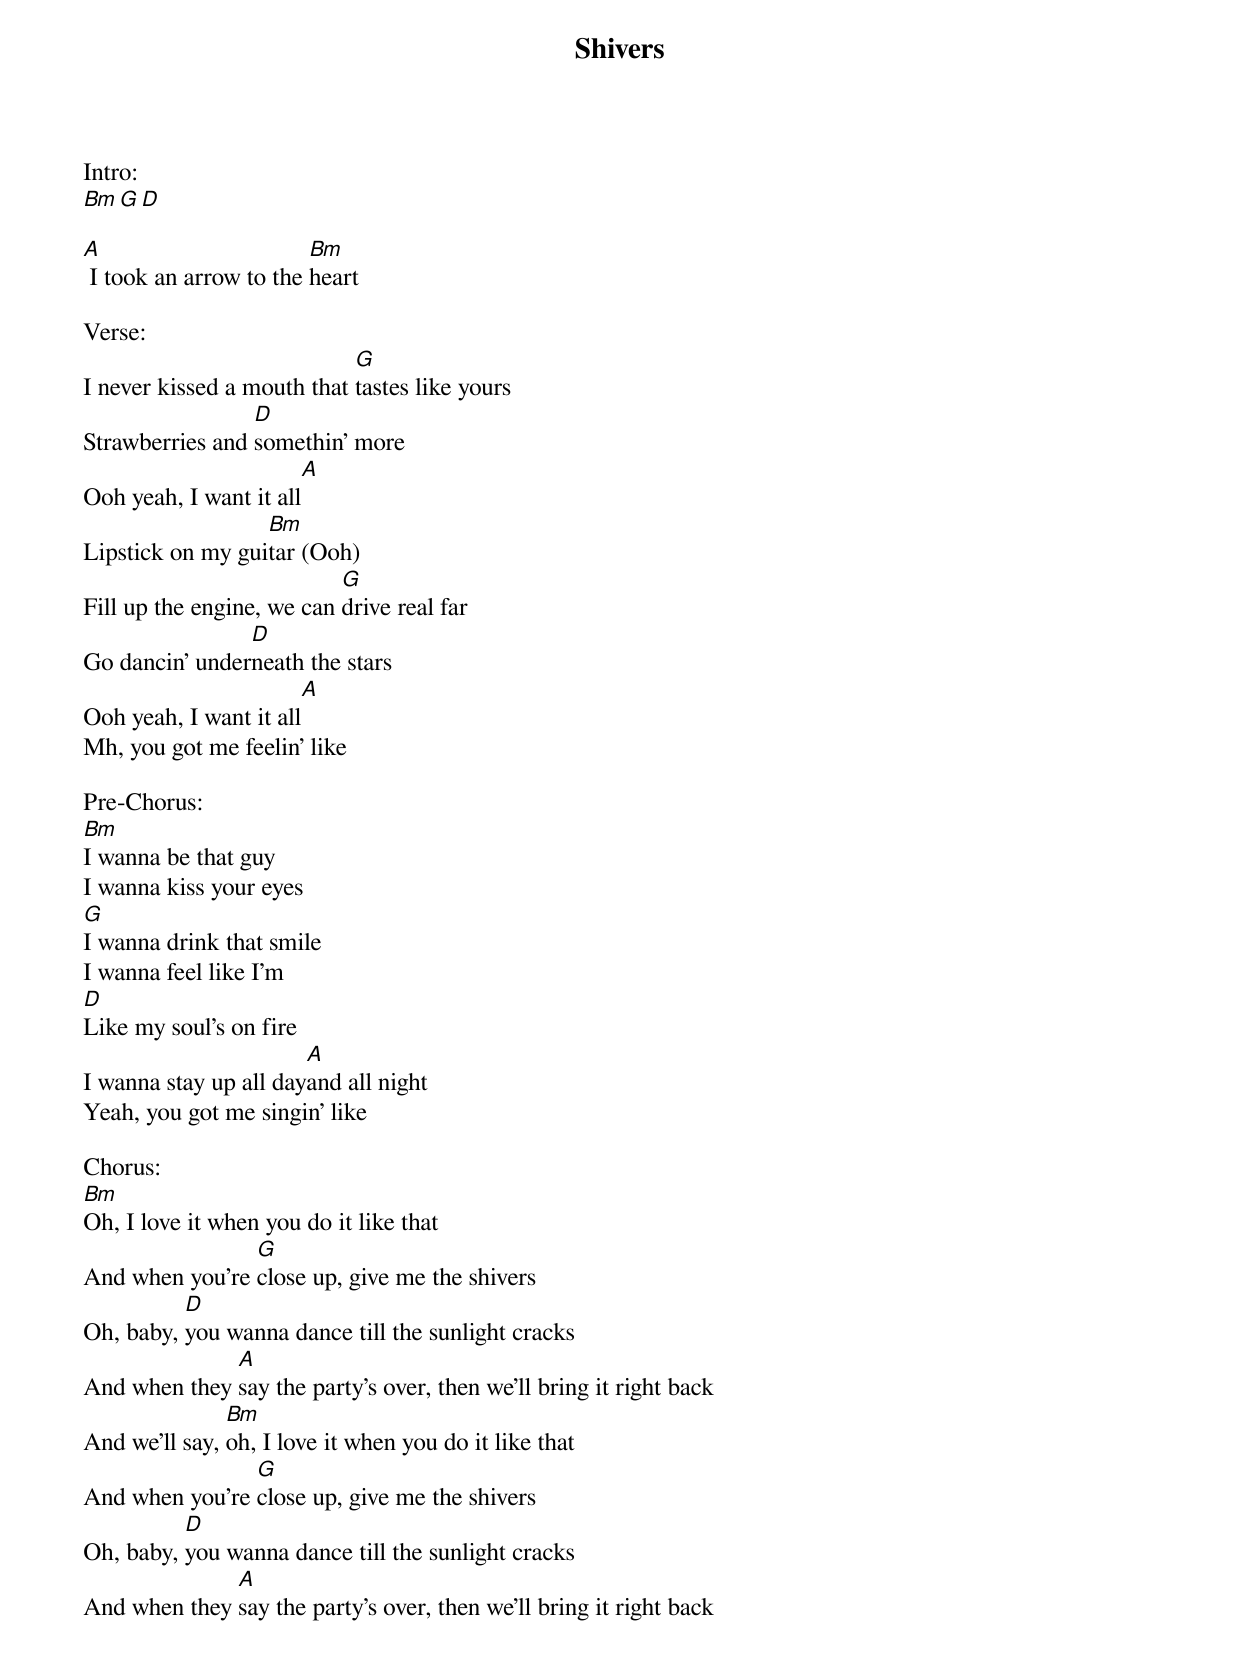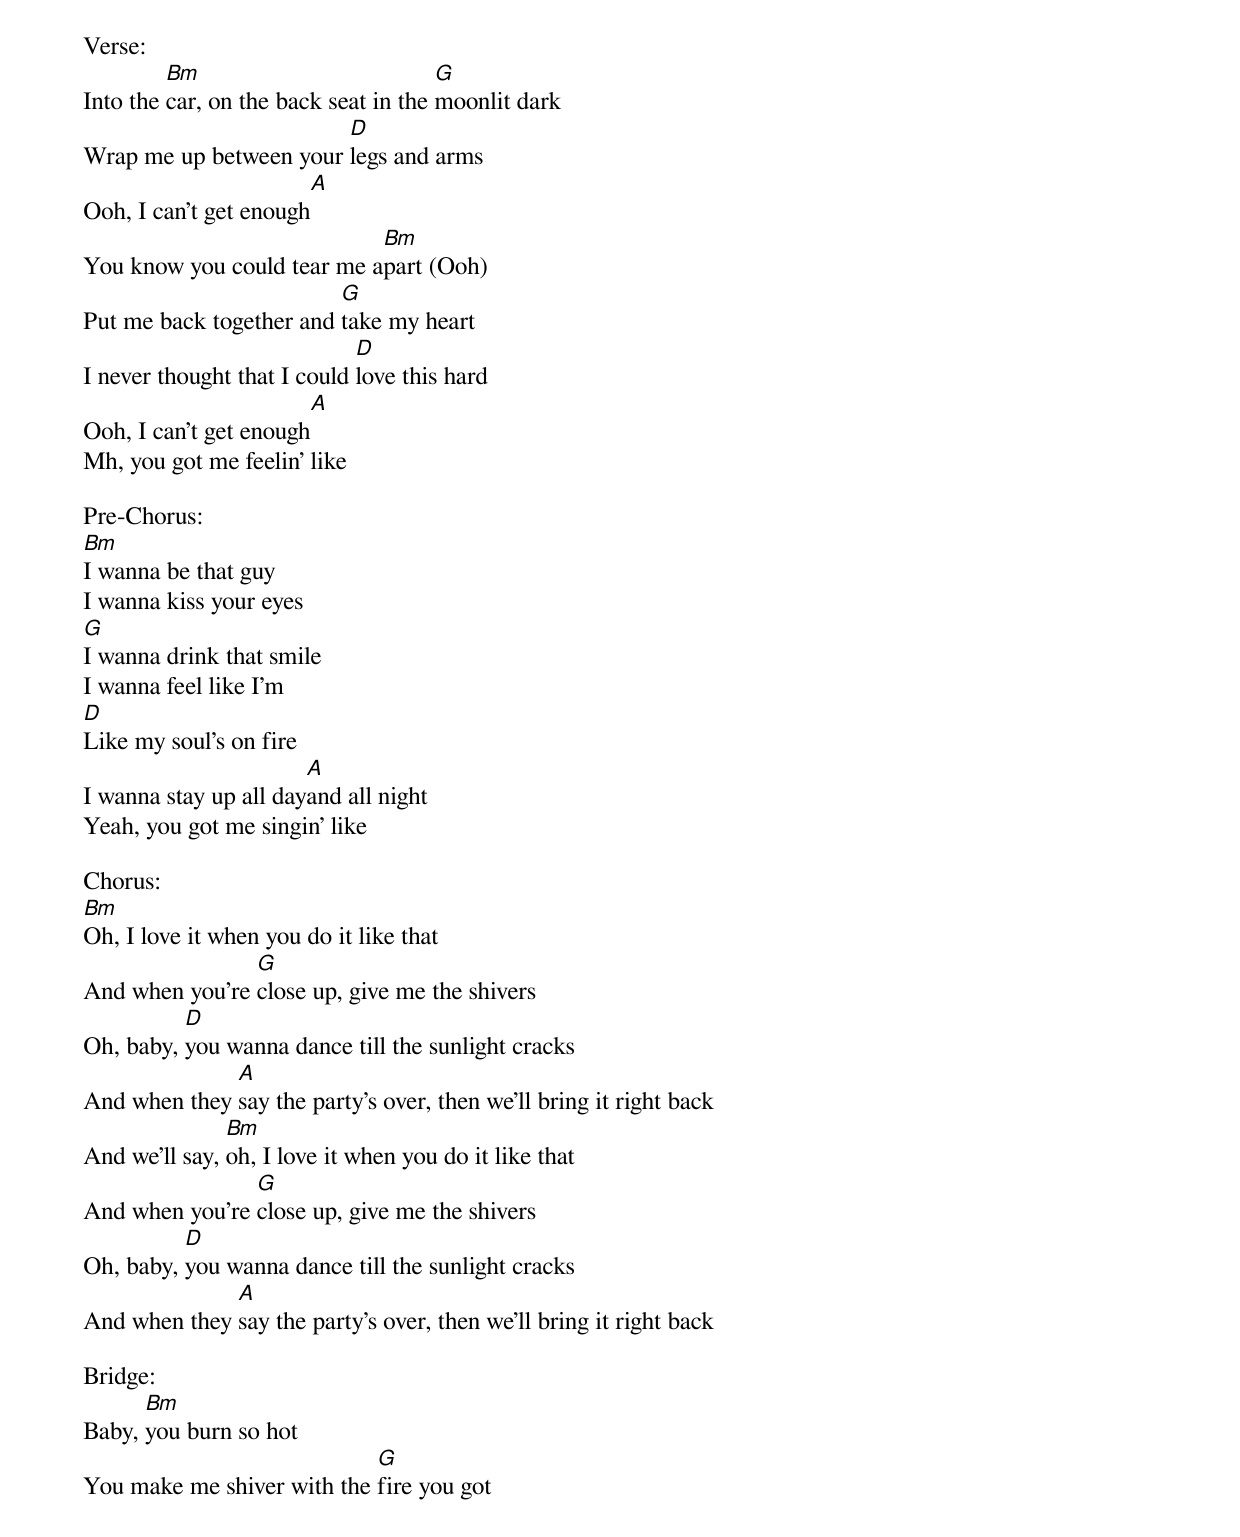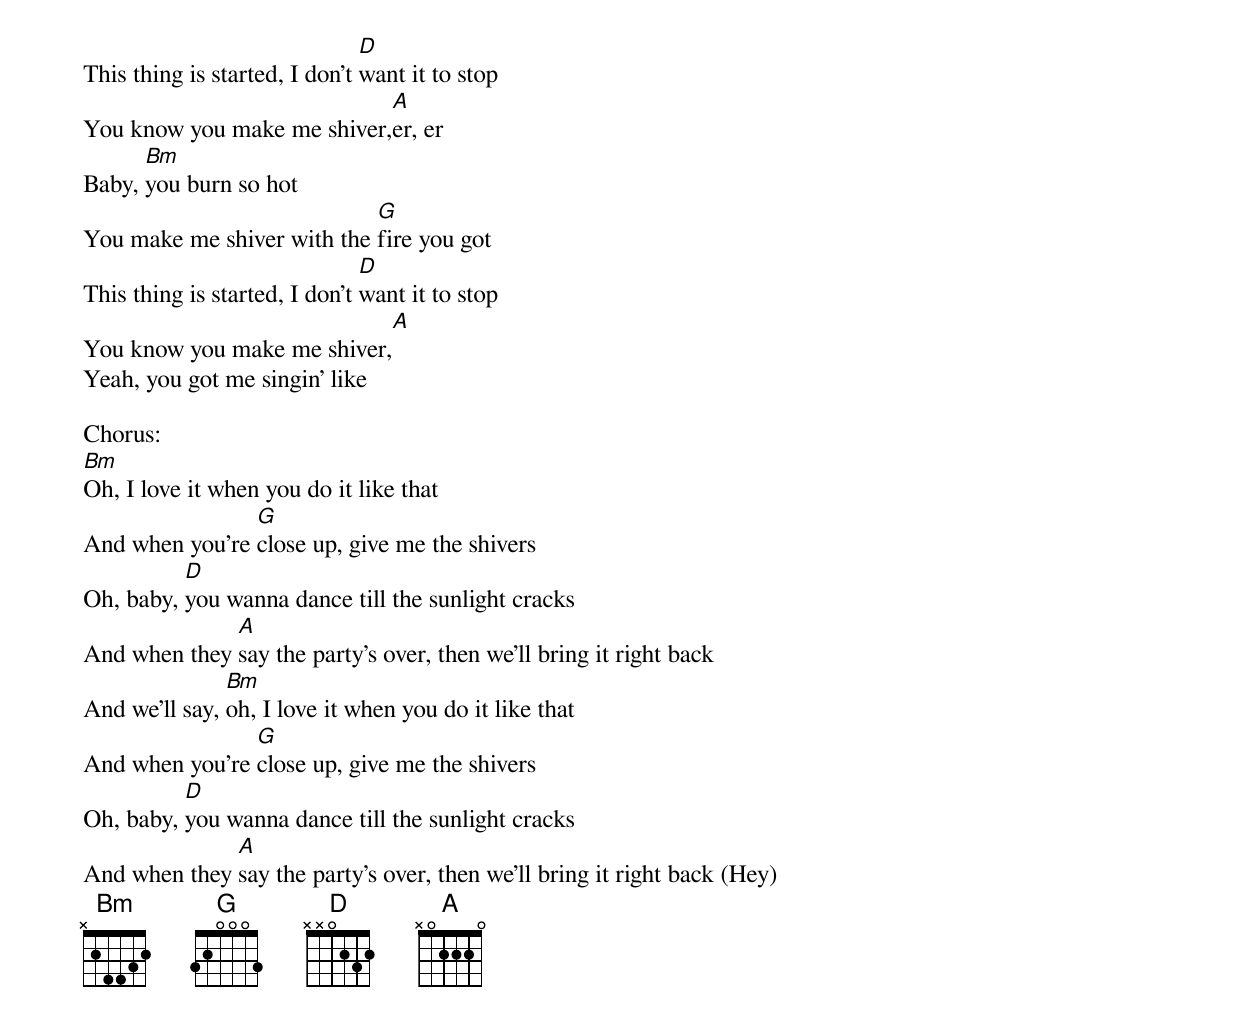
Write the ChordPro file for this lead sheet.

{title:Shivers}
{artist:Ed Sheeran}
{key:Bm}
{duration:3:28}
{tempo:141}
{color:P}

Intro:
[Bm][G][D]

[A] I took an arrow to the [Bm]heart

Verse:
I never kissed a mouth that [G]tastes like yours
Strawberries and [D]somethin' more
Ooh yeah, I want it all[A]
Lipstick on my gui[Bm]tar (Ooh)
Fill up the engine, we can [G]drive real far
Go dancin' under[D]neath the stars
Ooh yeah, I want it all[A]
Mh, you got me feelin' like

Pre-Chorus:
[Bm]I wanna be that guy
I wanna kiss your eyes
[G]I wanna drink that smile
I wanna feel like I'm
[D]Like my soul's on fire
I wanna stay up all day[A]and all night
Yeah, you got me singin' like

Chorus:
[Bm]Oh, I love it when you do it like that
And when you're [G]close up, give me the shivers
Oh, baby, [D]you wanna dance till the sunlight cracks
And when they [A]say the party's over, then we'll bring it right back
And we'll say, [Bm]oh, I love it when you do it like that
And when you're [G]close up, give me the shivers
Oh, baby, [D]you wanna dance till the sunlight cracks
And when they [A]say the party's over, then we'll bring it right back

Verse:
Into the [Bm]car, on the back seat in the [G]moonlit dark
Wrap me up between your [D]legs and arms
Ooh, I can't get enough[A]
You know you could tear me a[Bm]part (Ooh)
Put me back together and [G]take my heart
I never thought that I could [D]love this hard
Ooh, I can't get enough[A]
Mh, you got me feelin' like

Pre-Chorus:
[Bm]I wanna be that guy
I wanna kiss your eyes
[G]I wanna drink that smile
I wanna feel like I'm
[D]Like my soul's on fire
I wanna stay up all day[A]and all night
Yeah, you got me singin' like

Chorus:
[Bm]Oh, I love it when you do it like that
And when you're [G]close up, give me the shivers
Oh, baby, [D]you wanna dance till the sunlight cracks
And when they [A]say the party's over, then we'll bring it right back
And we'll say, [Bm]oh, I love it when you do it like that
And when you're [G]close up, give me the shivers
Oh, baby, [D]you wanna dance till the sunlight cracks
And when they [A]say the party's over, then we'll bring it right back

Bridge:
Baby, [Bm]you burn so hot
You make me shiver with the [G]fire you got
This thing is started, I don't [D]want it to stop
You know you make me shiver,[A]er, er
Baby, [Bm]you burn so hot
You make me shiver with the [G]fire you got
This thing is started, I don't [D]want it to stop
You know you make me shiver,[A]
Yeah, you got me singin' like

Chorus:
[Bm]Oh, I love it when you do it like that
And when you're [G]close up, give me the shivers
Oh, baby, [D]you wanna dance till the sunlight cracks
And when they [A]say the party's over, then we'll bring it right back
And we'll say, [Bm]oh, I love it when you do it like that
And when you're [G]close up, give me the shivers
Oh, baby, [D]you wanna dance till the sunlight cracks
And when they [A]say the party's over, then we'll bring it right back (Hey)
